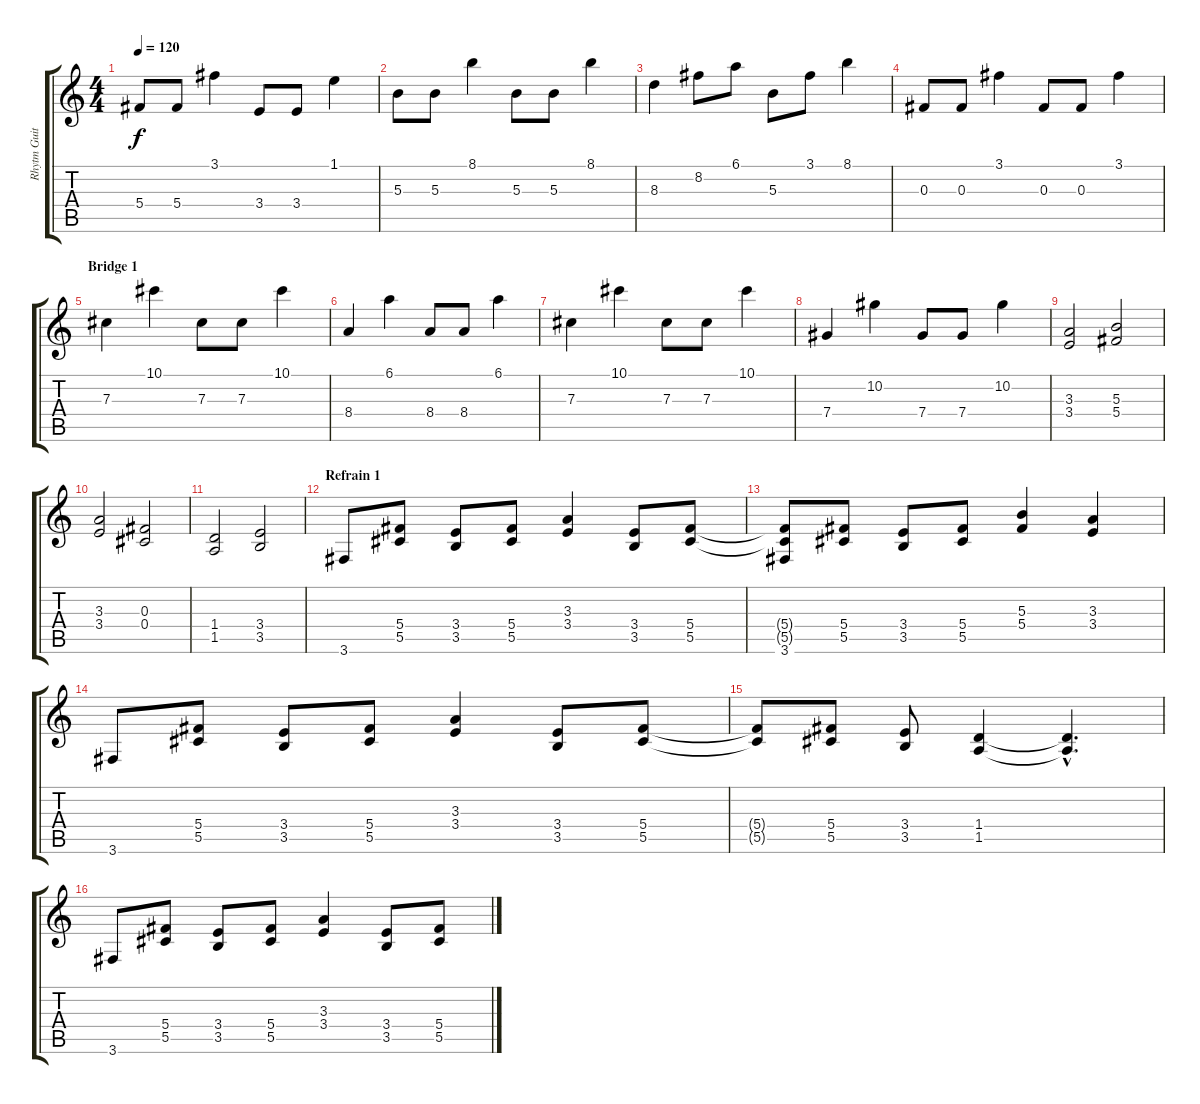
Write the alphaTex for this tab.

\track ("Rhytm Guitar" "Rhytm Guit") {instrument distortionguitar}
\staff {score tabs}
\tuning (Eb4 Bb3 Gb3 Db3 Ab2 Eb2) {hide}
\ts (4 4)
\tempo 120
\clef g2
\ks c
5.4.8{dy f} 5.4.8 3.1.4 3.4.8 3.4.8 1.1.4 |
5.3.8 5.3.8 8.1.4 5.3.8 5.3.8 8.1.4 |
8.3.4 8.2.8 6.1.8 5.3.8 3.1.8 8.1.4 |
0.3.8 0.3.8 3.1.4 0.3.8 0.3.8 3.1.4 |
\section ("" "Bridge 1")
7.3.4 10.1.4 7.3.8 7.3.8 10.1.4 |
8.4.4 6.1.4 8.4.8 8.4.8 6.1.4 |
7.3.4 10.1.4 7.3.8 7.3.8 10.1.4 |
7.4.4 10.2.4 7.4.8 7.4.8 10.2.4 |
(3.3 3.4).2 (5.3 5.4).2 |
(3.3 3.4).2 (0.3 0.4).2 |
(1.4 1.5).2 (3.4 3.5).2 |
\section ("" "Refrain 1")
3.6.8 (5.4 5.5).8 (3.4 3.5).8 (5.4 5.5).8 (3.3 3.4).4 (3.4 3.5).8 (5.4 5.5).8 |
(5.4{t} 5.5{t} 3.6).8 (5.4 5.5).8 (3.4 3.5).8 (5.4 5.5).8 (5.3 5.4).4 (3.3 3.4).4 |
3.6.8 (5.4 5.5).8 (3.4 3.5).8 (5.4 5.5).8 (3.3 3.4).4 (3.4 3.5).8 (5.4 5.5).8 |
(5.4{t} 5.5{t}).8 (5.4 5.5).8 (3.4 3.5).8 (1.4 1.5).4 (1.4{hac t} 1.5{hac t}).4{d} |
3.6.8 (5.4 5.5).8 (3.4 3.5).8 (5.4 5.5).8 (3.3 3.4).4 (3.4 3.5).8 (5.4 5.5).8
